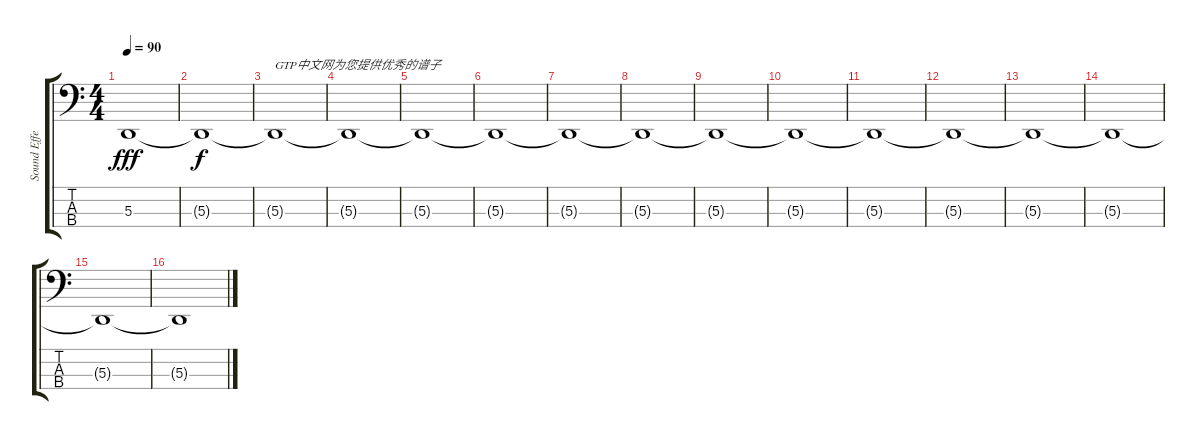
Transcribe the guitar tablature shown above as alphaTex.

\track ("Sound Effect" "Sound Effe") {instrument pad8sweep}
\staff {score tabs}
\tuning (G2 D2 A1 E1) {hide}
\ts (4 4)
\tempo 90
\clef f4
\ks c
5.3.1{dy fff instrument pad8sweep} |
5.3{t}.1{dy f} |
5.3{t}.1{txt "GTP中文网为您提供优秀的谱子"} |
5.3{t}.1 |
5.3{t}.1 |
5.3{t}.1 |
5.3{t}.1 |
5.3{t}.1 |
5.3{t}.1 |
5.3{t}.1 |
5.3{t}.1 |
5.3{t}.1 |
5.3{t}.1 |
5.3{t}.1 |
5.3{t}.1 |
5.3{t}.1
